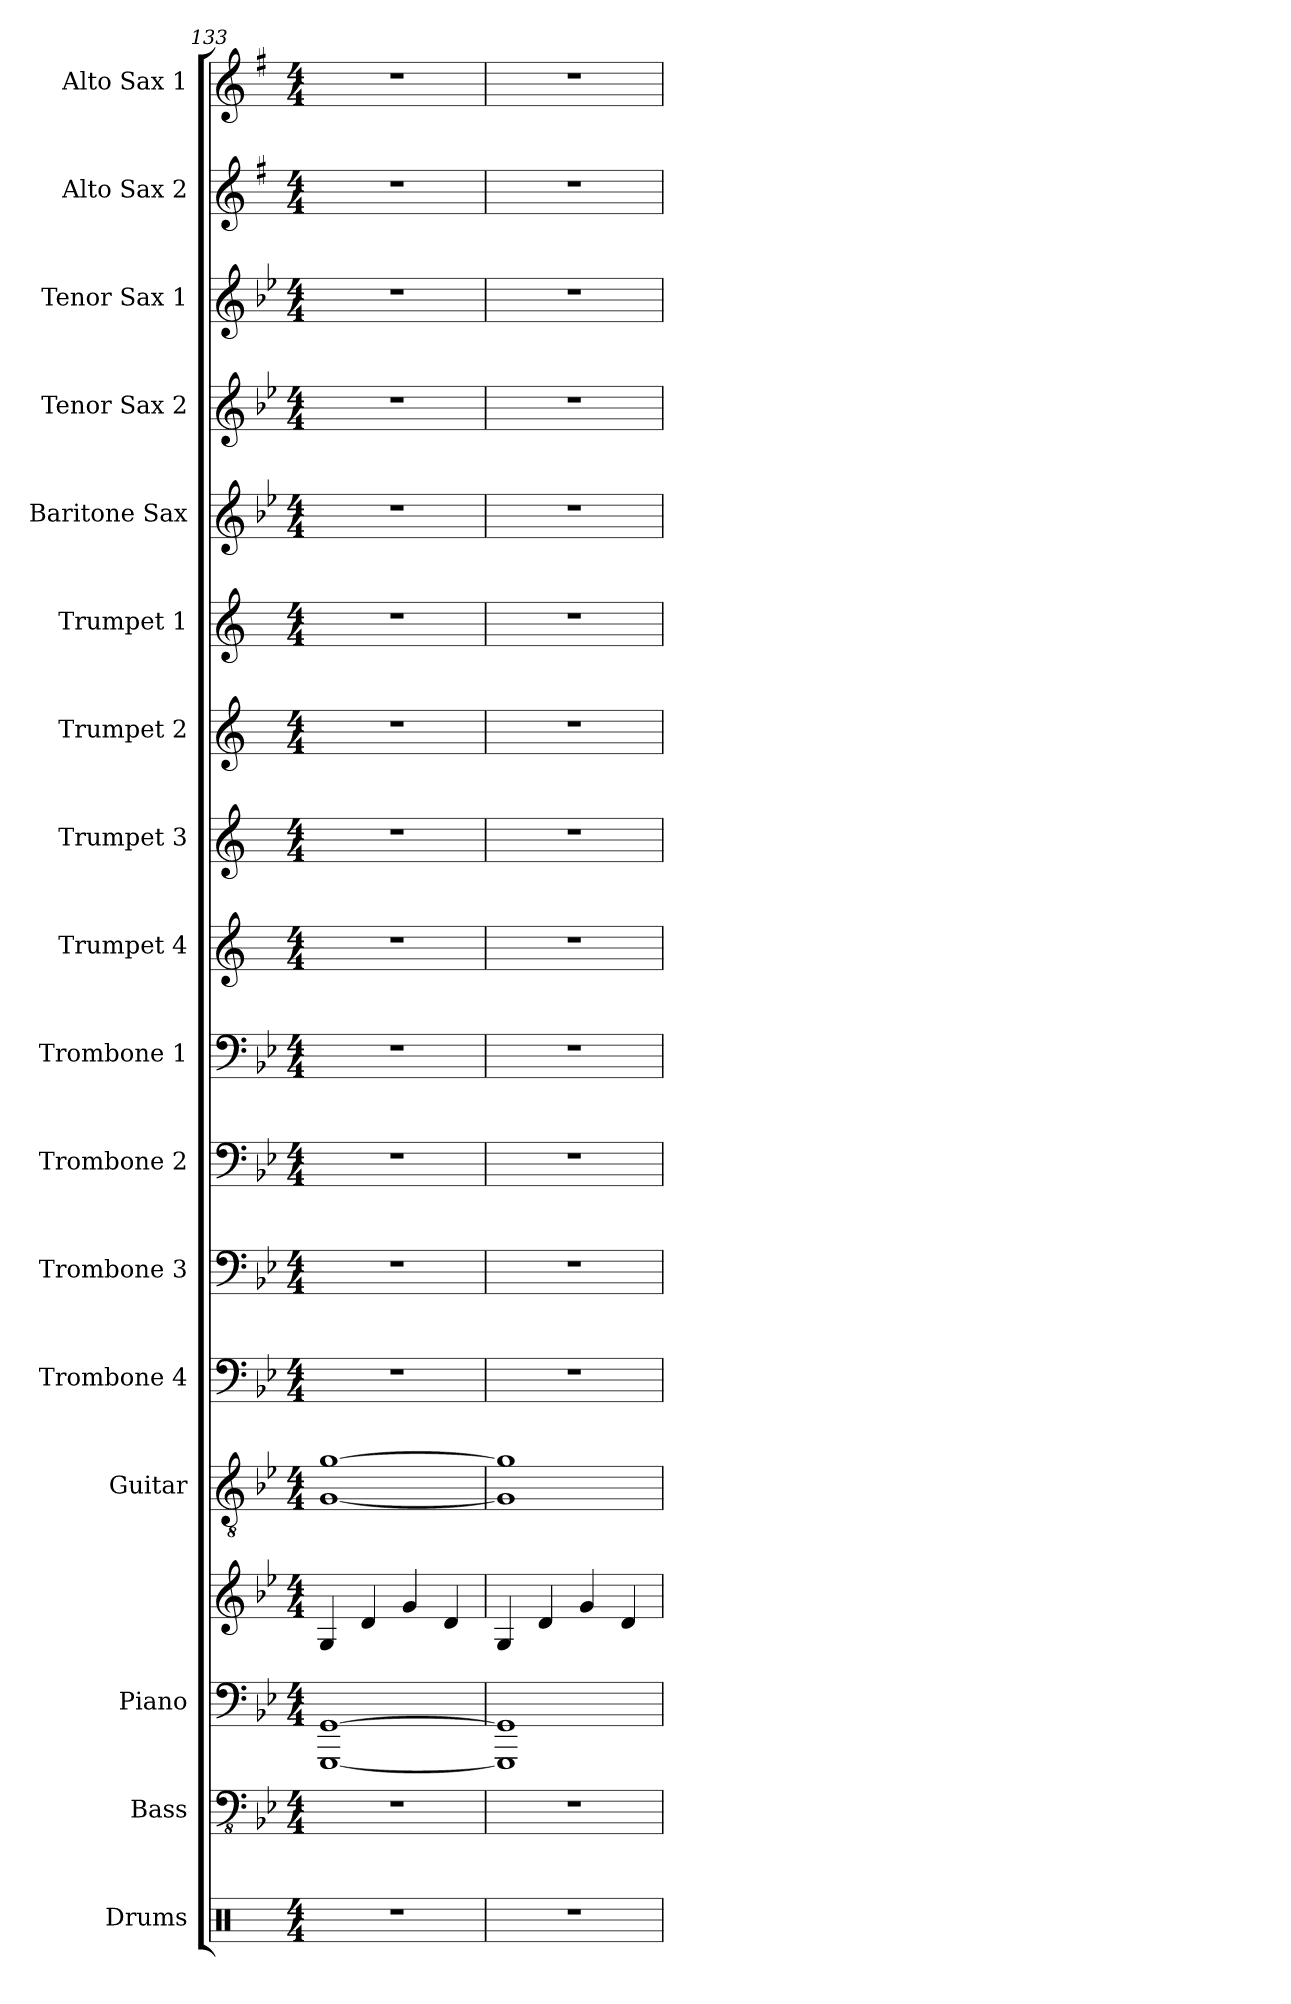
**kern	**kern	**kern	**kern	**kern	**kern	**kern	**kern	**kern	**kern	**kern	**kern	**kern	**kern	**kern	**kern	**kern	**kern
*part17	*part16	*part15	*part15	*part14	*part13	*part12	*part11	*part10	*part9	*part8	*part7	*part6	*part5	*part4	*part3	*part2	*part1
*staff18	*staff17	*staff16	*staff15	*staff14	*staff13	*staff12	*staff11	*staff10	*staff9	*staff8	*staff7	*staff6	*staff5	*staff4	*staff3	*staff2	*staff1
*I"Drums	*I"Bass	*I"Piano	*	*I"Guitar	*I"Trombone 4	*I"Trombone 3	*I"Trombone 2	*I"Trombone 1	*I"Trumpet 4	*I"Trumpet 3	*I"Trumpet 2	*I"Trumpet 1	*I"Baritone Sax	*I"Tenor Sax 2	*I"Tenor Sax 1	*I"Alto Sax 2	*I"Alto Sax 1
*I'Drums	*I'Bass	*I'Piano	*	*I'Gtr.	*I'Tbn. 4	*I'Tbn. 3	*I'Tbn. 2	*I'Tbn. 1	*I'Tpt. 4	*I'Tpt. 3	*I'Tpt. 2	*I'Tpt. 1	*I'Bari	*I'Tenor 2	*I'Tenor 1	*I'Alto 2	*I'Alto 1
*clefX	*clefFv4	*clefF4	*clefG2	*clefGv2	*clefF4	*clefF4	*clefF4	*clefF4	*clefG2	*clefG2	*clefG2	*clefG2	*clefG2	*clefG2	*clefG2	*clefG2	*clefG2
*	*	*	*	*	*	*	*	*	*ITrd1c2	*ITrd1c2	*ITrd1c2	*ITrd1c2	*ITrd12c21	*ITrd8c14	*ITrd8c14	*ITrd5c9	*ITrd5c9
*k[]	*k[b-e-]	*k[b-e-]	*k[b-e-]	*k[b-e-]	*k[b-e-]	*k[b-e-]	*k[b-e-]	*k[b-e-]	*k[b-e-]	*k[b-e-]	*k[b-e-]	*k[b-e-]	*k[b-e-]	*k[b-e-]	*k[b-e-]	*k[b-e-]	*k[b-e-]
*M4/4	*M4/4	*M4/4	*M4/4	*M4/4	*M4/4	*M4/4	*M4/4	*M4/4	*M4/4	*M4/4	*M4/4	*M4/4	*M4/4	*M4/4	*M4/4	*M4/4	*M4/4
=133	=133	=133	=133	=133	=133	=133	=133	=133	=133	=133	=133	=133	=133	=133	=133	=133	=133
1r	1r	[1GGG [1GG	4G/	[1G [1g	1r	1r	1r	1r	1r	1r	1r	1r	1r	1r	1r	1r	1r
.	.	.	4d/	.	.	.	.	.	.	.	.	.	.	.	.	.	.
.	.	.	4g/	.	.	.	.	.	.	.	.	.	.	.	.	.	.
.	.	.	4d/	.	.	.	.	.	.	.	.	.	.	.	.	.	.
=134	=134	=134	=134	=134	=134	=134	=134	=134	=134	=134	=134	=134	=134	=134	=134	=134	=134
1r	1r	1GGG] 1GG]	4G/	1G] 1g]	1r	1r	1r	1r	1r	1r	1r	1r	1r	1r	1r	1r	1r
.	.	.	4d/	.	.	.	.	.	.	.	.	.	.	.	.	.	.
.	.	.	4g/	.	.	.	.	.	.	.	.	.	.	.	.	.	.
.	.	.	4d/	.	.	.	.	.	.	.	.	.	.	.	.	.	.
=	=	=	=	=	=	=	=	=	=	=	=	=	=	=	=	=	=
*-	*-	*-	*-	*-	*-	*-	*-	*-	*-	*-	*-	*-	*-	*-	*-	*-	*-
